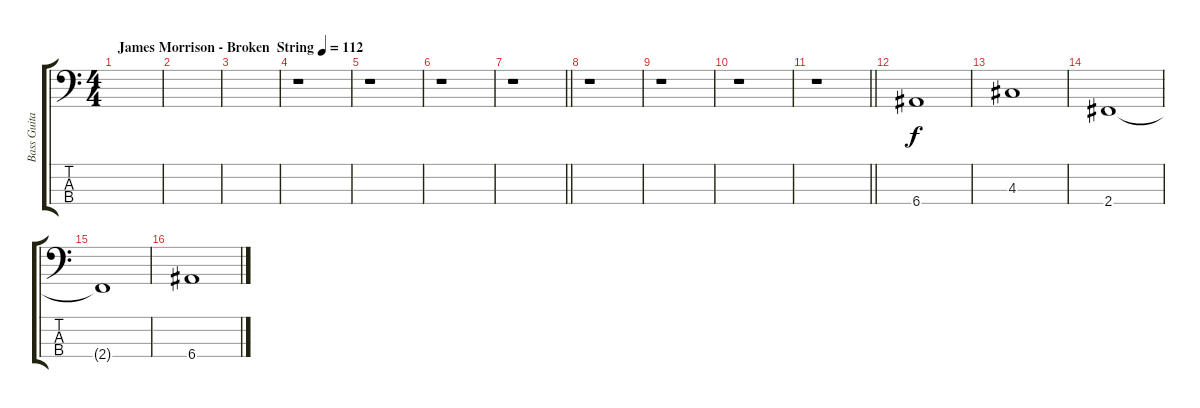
\track ("Bass Guitar" "Bass Guita") {instrument electricbassfinger}
\staff {score tabs}
\tuning (G2 D2 A1 E1) {hide}
\ts (4 4)
\tempo (112 "James Morrison - Broken  String")
\clef f4
\ks c
|
|
|
r.1 |
r.1 |
r.1 |
\barLineRight lightlight
r.1 |
r.1 |
r.1 |
r.1 |
\barLineRight lightlight
r.1 |
6.4.1 |
4.3.1 |
2.4.1 |
2.4{t}.1 |
6.4.1
